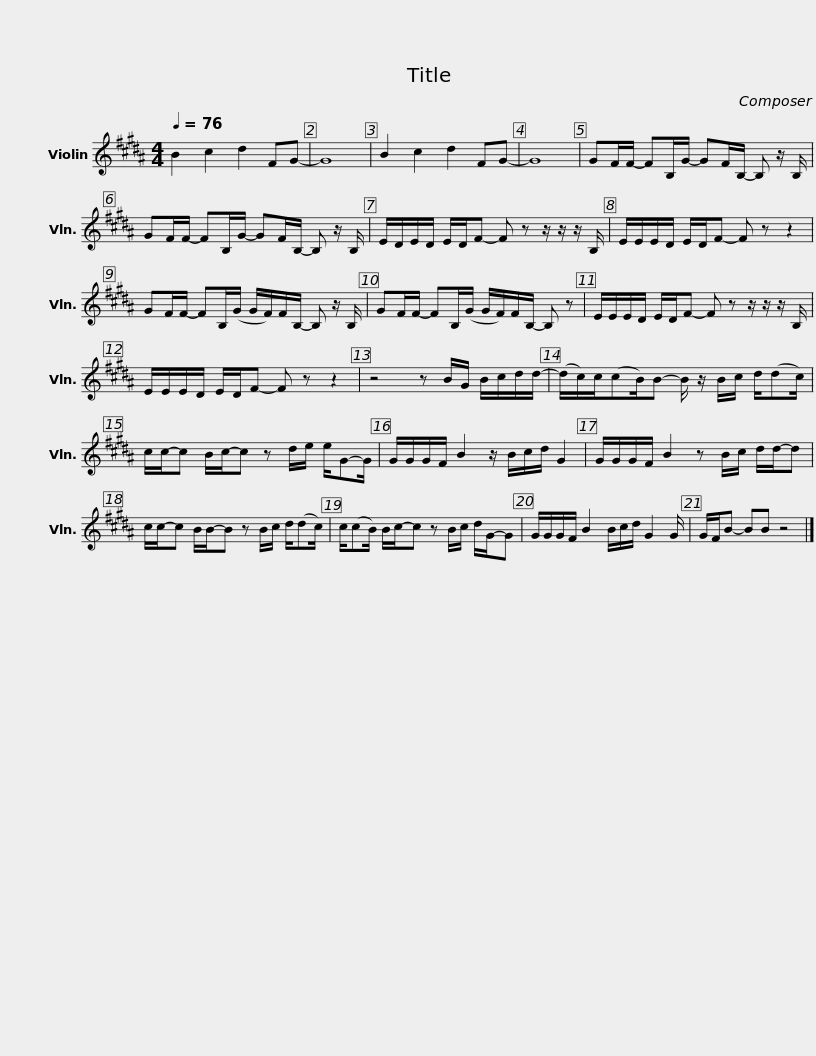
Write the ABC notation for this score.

X:1
L:1/8
Q:1/4=76
M:4/4
I:linebreak $
K:B
V:1 treble
V:1
 B2 c2 d2 FG- | G8 | B2 c2 d2 FG- | G8 |$ GF/F/- FB,/G/- GF/B,/- B, z/ B,/ | %5
 GF/F/- FB,/G/- GF/B,/- B, z/ B,/ | E/D/E/D/ E/D/F- F z z/ z/ z/ B,/ |$ E/E/E/D/ E/D/F- F z z2 | GF/F/- FB,/(G/ G/F/)F/B,/- B, z/ B,/ | GF/F/- FB,/(G/ G/F/)F/B,/- B, z |$ %10
 E/E/E/D/ E/D/F- F z z/ z/ z/ B,/ | E/E/E/D/ E/D/F- F z z2 | z4 z B/G/ B/c/d/d/- |$ (d/c/)c/(cB/)B- B/ z/ B/c/ d/(dc/) | c/c/-c B/c/-c z d/e/ e/G-G/ | %15
 G/G/G/F/ B2 z/ B/c/d/ G2 | G/G/G/F/ B2 z B/c/ d/d/-d |$ c/c/-c B/B/-B z B/c/ d/(dc/) | c/(cB/) B/c/-c z B/c/ d/G/-G | G/G/G/F/ B2 B/c/d/ G2 G/ | %20
 G/F/B- BB z4 |] %21
